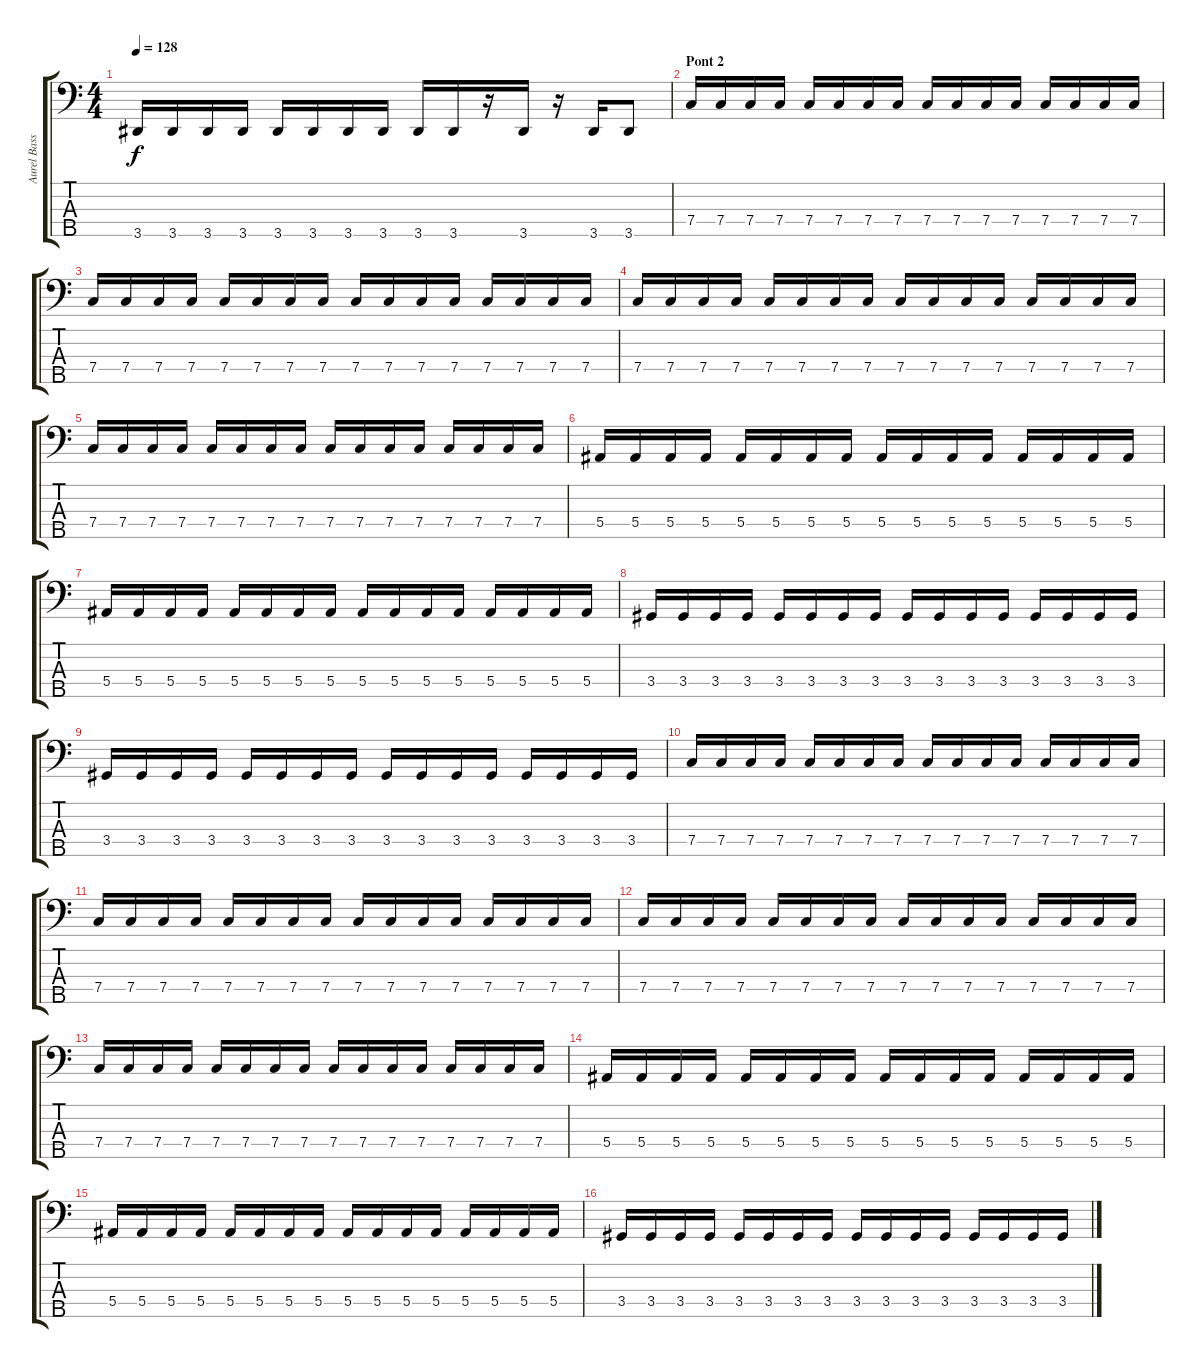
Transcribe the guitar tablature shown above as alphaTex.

\track ("Aurel Bass" "Aurel Bass") {instrument electricbassfinger}
\staff {score tabs}
\tuning (Ab2 Eb2 Bb1 F1 C1) {hide}
\ts (4 4)
\tempo 128
\clef f4
\ks c
3.5.16{dy f} 3.5.16 3.5.16 3.5.16 3.5.16 3.5.16 3.5.16 3.5.16 3.5.16 3.5.16 r.16 3.5.16 r.16 3.5.16 3.5.8 |
\section ("" "Pont 2")
7.4.16 7.4.16 7.4.16 7.4.16 7.4.16 7.4.16 7.4.16 7.4.16 7.4.16 7.4.16 7.4.16 7.4.16 7.4.16 7.4.16 7.4.16 7.4.16 |
7.4.16 7.4.16 7.4.16 7.4.16 7.4.16 7.4.16 7.4.16 7.4.16 7.4.16 7.4.16 7.4.16 7.4.16 7.4.16 7.4.16 7.4.16 7.4.16 |
7.4.16 7.4.16 7.4.16 7.4.16 7.4.16 7.4.16 7.4.16 7.4.16 7.4.16 7.4.16 7.4.16 7.4.16 7.4.16 7.4.16 7.4.16 7.4.16 |
7.4.16 7.4.16 7.4.16 7.4.16 7.4.16 7.4.16 7.4.16 7.4.16 7.4.16 7.4.16 7.4.16 7.4.16 7.4.16 7.4.16 7.4.16 7.4.16 |
5.4.16 5.4.16 5.4.16 5.4.16 5.4.16 5.4.16 5.4.16 5.4.16 5.4.16 5.4.16 5.4.16 5.4.16 5.4.16 5.4.16 5.4.16 5.4.16 |
5.4.16 5.4.16 5.4.16 5.4.16 5.4.16 5.4.16 5.4.16 5.4.16 5.4.16 5.4.16 5.4.16 5.4.16 5.4.16 5.4.16 5.4.16 5.4.16 |
3.4.16 3.4.16 3.4.16 3.4.16 3.4.16 3.4.16 3.4.16 3.4.16 3.4.16 3.4.16 3.4.16 3.4.16 3.4.16 3.4.16 3.4.16 3.4.16 |
3.4.16 3.4.16 3.4.16 3.4.16 3.4.16 3.4.16 3.4.16 3.4.16 3.4.16 3.4.16 3.4.16 3.4.16 3.4.16 3.4.16 3.4.16 3.4.16 |
7.4.16 7.4.16 7.4.16 7.4.16 7.4.16 7.4.16 7.4.16 7.4.16 7.4.16 7.4.16 7.4.16 7.4.16 7.4.16 7.4.16 7.4.16 7.4.16 |
7.4.16 7.4.16 7.4.16 7.4.16 7.4.16 7.4.16 7.4.16 7.4.16 7.4.16 7.4.16 7.4.16 7.4.16 7.4.16 7.4.16 7.4.16 7.4.16 |
7.4.16 7.4.16 7.4.16 7.4.16 7.4.16 7.4.16 7.4.16 7.4.16 7.4.16 7.4.16 7.4.16 7.4.16 7.4.16 7.4.16 7.4.16 7.4.16 |
7.4.16 7.4.16 7.4.16 7.4.16 7.4.16 7.4.16 7.4.16 7.4.16 7.4.16 7.4.16 7.4.16 7.4.16 7.4.16 7.4.16 7.4.16 7.4.16 |
5.4.16 5.4.16 5.4.16 5.4.16 5.4.16 5.4.16 5.4.16 5.4.16 5.4.16 5.4.16 5.4.16 5.4.16 5.4.16 5.4.16 5.4.16 5.4.16 |
5.4.16 5.4.16 5.4.16 5.4.16 5.4.16 5.4.16 5.4.16 5.4.16 5.4.16 5.4.16 5.4.16 5.4.16 5.4.16 5.4.16 5.4.16 5.4.16 |
3.4.16 3.4.16 3.4.16 3.4.16 3.4.16 3.4.16 3.4.16 3.4.16 3.4.16 3.4.16 3.4.16 3.4.16 3.4.16 3.4.16 3.4.16 3.4.16
